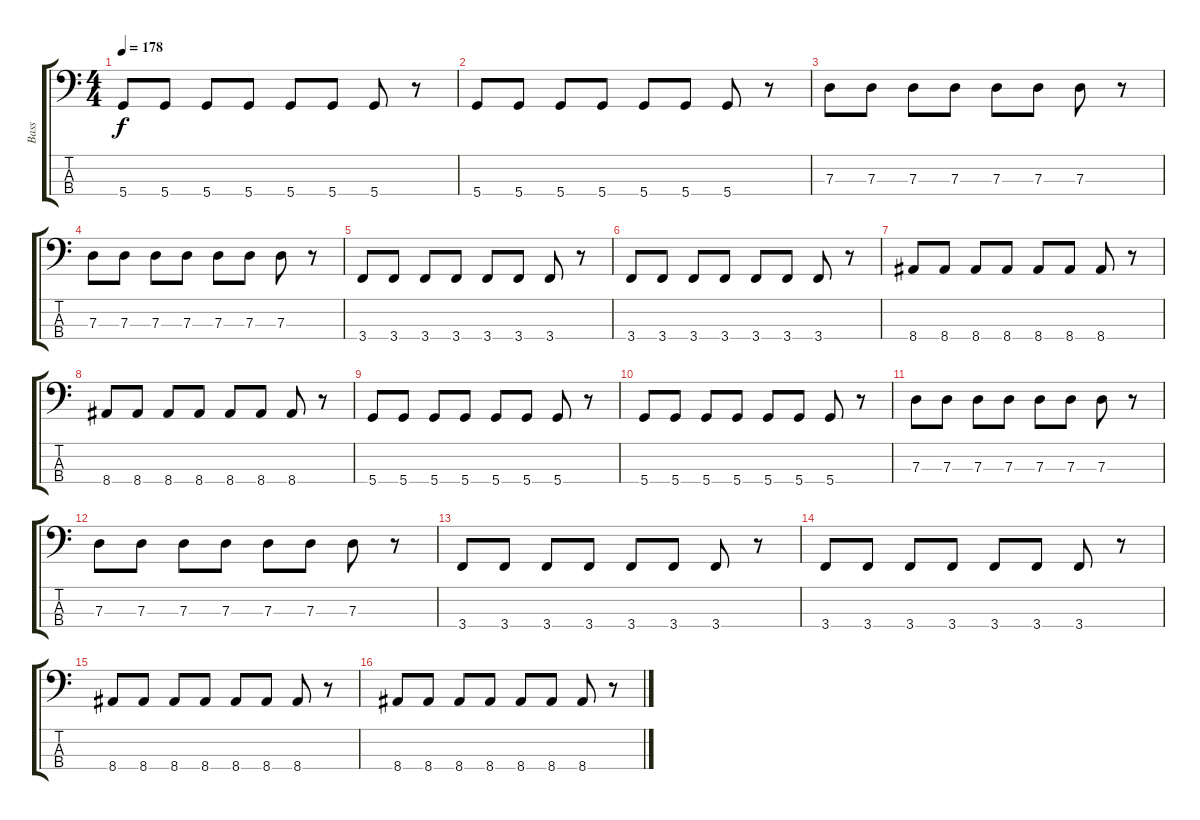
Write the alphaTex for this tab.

\track ("Bass" "Bass") {instrument electricbassfinger}
\staff {score tabs}
\tuning (F2 C2 G1 D1) {hide}
\ts (4 4)
\tempo 178
\clef f4
\ks c
5.4.8{dy f} 5.4.8 5.4.8 5.4.8 5.4.8 5.4.8 5.4.8 r.8 |
5.4.8 5.4.8 5.4.8 5.4.8 5.4.8 5.4.8 5.4.8 r.8 |
7.3.8 7.3.8 7.3.8 7.3.8 7.3.8 7.3.8 7.3.8 r.8 |
7.3.8 7.3.8 7.3.8 7.3.8 7.3.8 7.3.8 7.3.8 r.8 |
3.4.8 3.4.8 3.4.8 3.4.8 3.4.8 3.4.8 3.4.8 r.8 |
3.4.8 3.4.8 3.4.8 3.4.8 3.4.8 3.4.8 3.4.8 r.8 |
8.4.8 8.4.8 8.4.8 8.4.8 8.4.8 8.4.8 8.4.8 r.8 |
8.4.8 8.4.8 8.4.8 8.4.8 8.4.8 8.4.8 8.4.8 r.8 |
5.4.8 5.4.8 5.4.8 5.4.8 5.4.8 5.4.8 5.4.8 r.8 |
5.4.8 5.4.8 5.4.8 5.4.8 5.4.8 5.4.8 5.4.8 r.8 |
7.3.8 7.3.8 7.3.8 7.3.8 7.3.8 7.3.8 7.3.8 r.8 |
7.3.8 7.3.8 7.3.8 7.3.8 7.3.8 7.3.8 7.3.8 r.8 |
3.4.8 3.4.8 3.4.8 3.4.8 3.4.8 3.4.8 3.4.8 r.8 |
3.4.8 3.4.8 3.4.8 3.4.8 3.4.8 3.4.8 3.4.8 r.8 |
8.4.8 8.4.8 8.4.8 8.4.8 8.4.8 8.4.8 8.4.8 r.8 |
8.4.8 8.4.8 8.4.8 8.4.8 8.4.8 8.4.8 8.4.8 r.8
